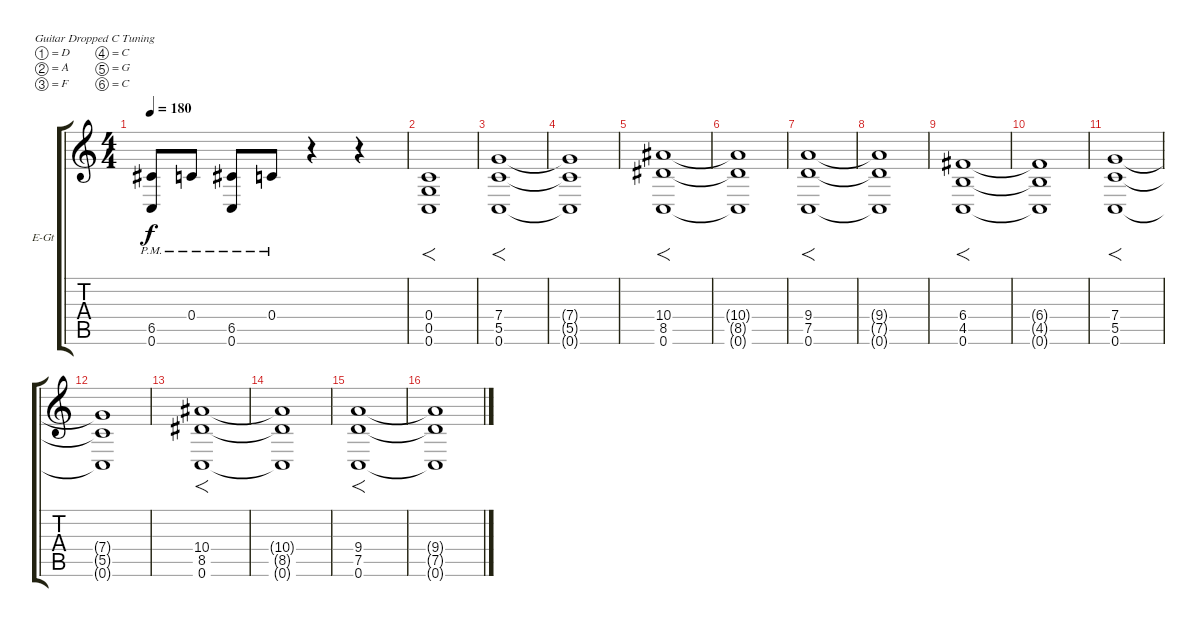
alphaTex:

\bracketExtendMode groupsimilarinstruments
\firstSystemTrackNameOrientation horizontal
\otherSystemsTrackNameOrientation horizontal
\track ("Utwór 2" "E-Gt") {instrument distortionguitar}
\staff {score tabs}
\tuning (D4 A3 F3 C3 G2 C2)
\ts (4 4)
\tempo 180
\clef g2
\ks c
(6.5{pm} 0.6{pm}).8{dy f} 0.4{pm}.8 (6.5{pm} 0.6{pm}).8 0.4{pm}.8 r.4 r.4 |
(0.4 0.5 0.6).1{f} |
(7.4 5.5 0.6).1{f} |
(7.4{t} 5.5{t} 0.6{t}).1 |
(10.4 8.5 0.6).1{f} |
(10.4{t} 8.5{t} 0.6{t}).1 |
(9.4 7.5 0.6).1{f} |
(9.4{t} 7.5{t} 0.6{t}).1 |
(6.4 4.5 0.6).1{f} |
(6.4{t} 4.5{t} 0.6{t}).1 |
(7.4 5.5 0.6).1{f} |
(7.4{t} 5.5{t} 0.6{t}).1 |
(10.4 8.5 0.6).1{f} |
(10.4{t} 8.5{t} 0.6{t}).1 |
(9.4 7.5 0.6).1{f} |
(9.4{t} 7.5{t} 0.6{t}).1
